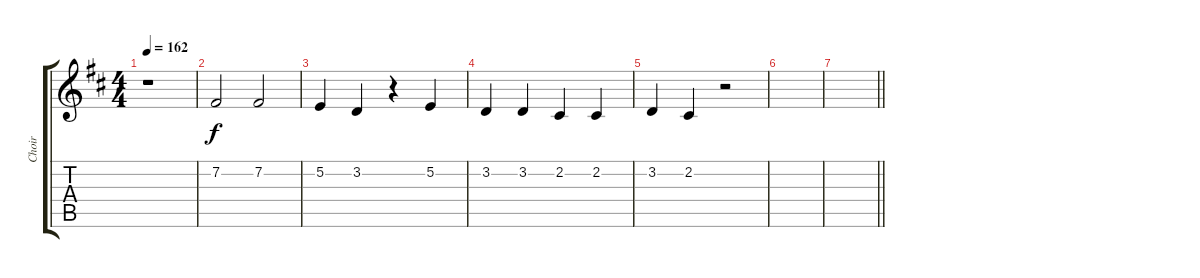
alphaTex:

\track ("Choir" "Choir") {instrument choiraahs}
\staff {score tabs}
\tuning (E4 B3 G3 D3 A2 E2) {hide}
\ts (4 4)
\tempo 162
\clef g2
\ks d
r.1{dy f} |
7.2.2 7.2.2 |
5.2.4 3.2.4 r.4 5.2.4 |
3.2.4 3.2.4 2.2.4 2.2.4 |
3.2.4 2.2.4 r.2 |
|
\barLineRight lightlight
